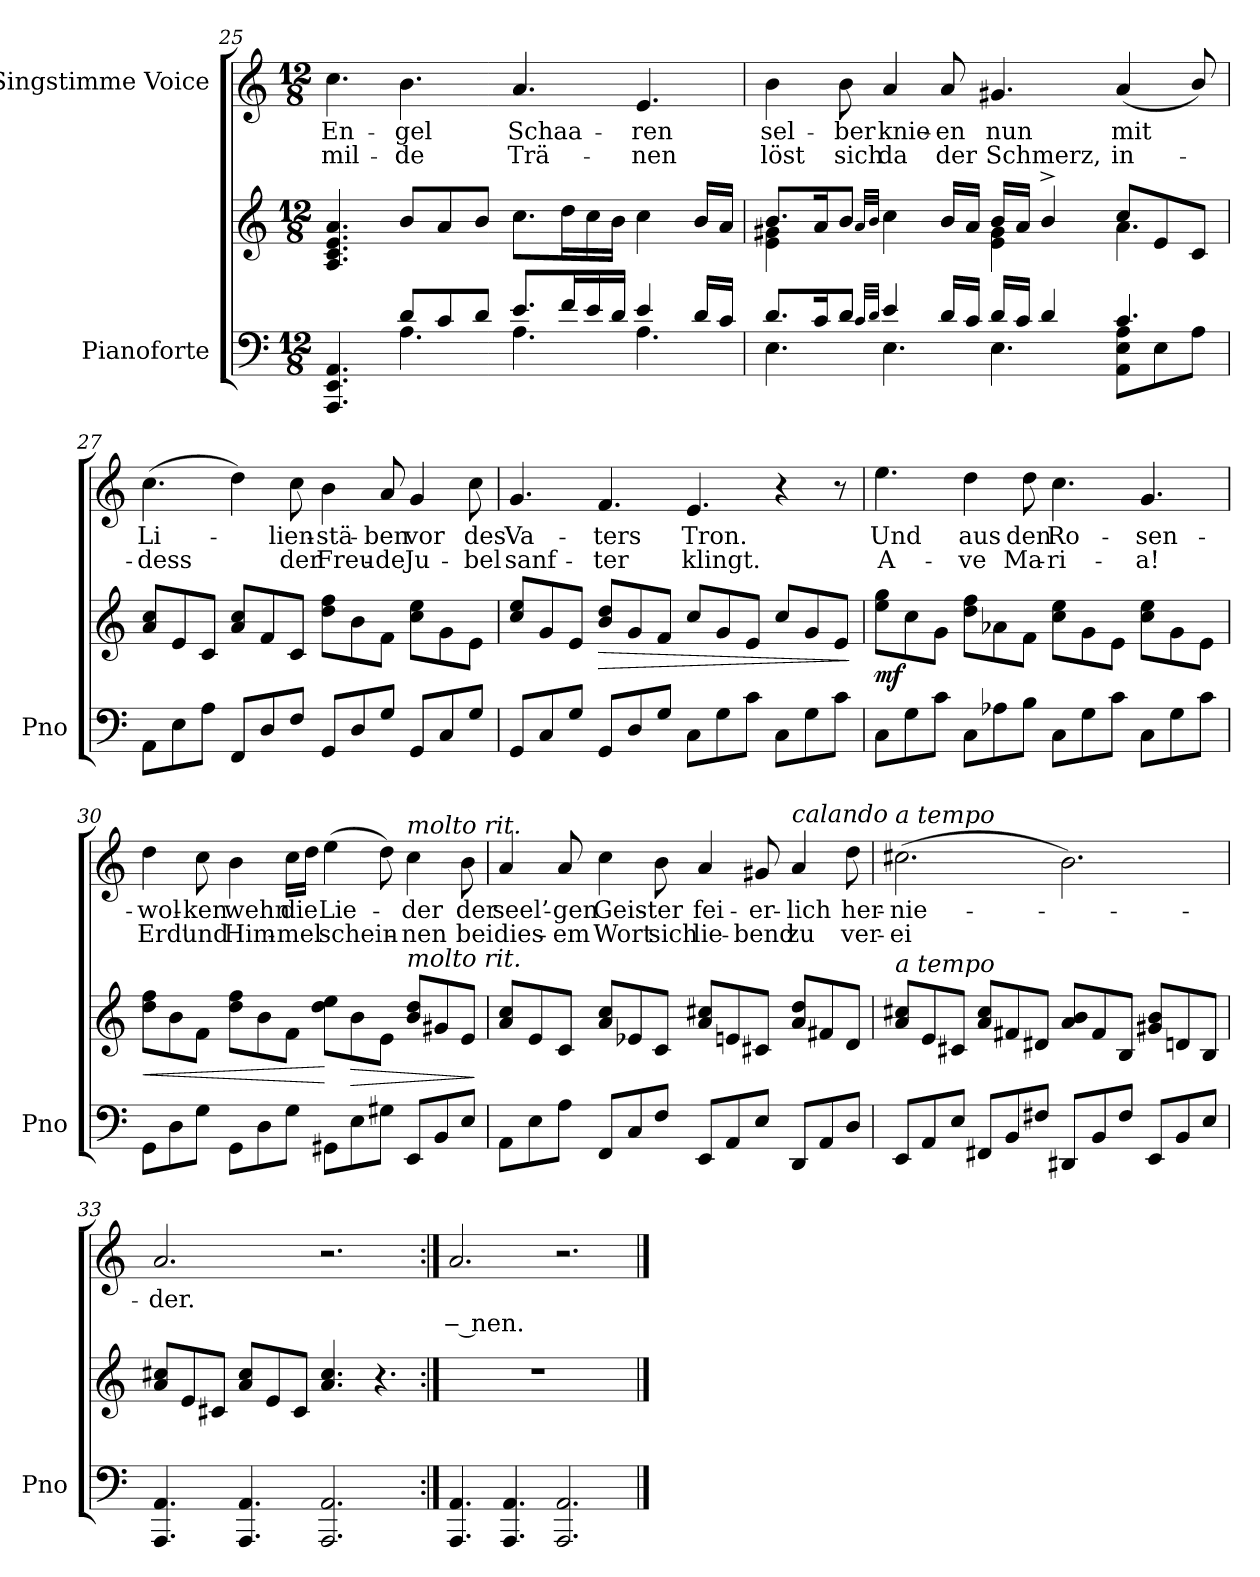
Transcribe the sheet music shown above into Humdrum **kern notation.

**kern	**kern	**dynam	**kern	**text	**text
*part2	*part2	*part2	*part1	*part1	*part1
*staff3	*staff2	*staff2/3	*staff1	*staff1	*staff1
*I"Pianoforte	*	*	*I"Singstimme Voice	*	*
*I'Pno	*	*	*	*	*
*clefF4	*clefG2	*	*clefG2	*	*
*k[]	*k[]	*	*k[]	*	*
*M12/8	*M12/8	*	*M12/8	*	*
=25	=25	=25	=25	=25	=25
*^	*	*	*	*	*
4.AAA/ 4.EE/ 4.AA/	4.ryy	4.A/ 4.c/ 4.e/ 4.a/	.	4.cc\	En-	mil-
8d/L	4.A\	8b/L	.	4.b\	-gel	-de
8c/	.	8a/	.	.	.	.
8d/J	.	8b/J	.	.	.	.
8.e/L	4.A\	8.cc\L	.	4.a/	Schaa-	Trä-
16f/L	.	16dd\L	.	.	.	.
16e/	.	16cc\	.	.	.	.
16d/JJ	.	16b\JJ	.	.	.	.
4e/	4.A\	4cc\	.	4.e/	-ren	-nen
16d/LL	.	16b/LL	.	.	.	.
16c/JJ	.	16a/JJ	.	.	.	.
=26	=26	=26	=26	=26	=26	=26
*	*	*^	*	*	*	*
8.d/L	4.E\	8.b/L	4e\ 4g#X\	.	4b\	sel-	löst
16c/K	.	16a/K	.	.	.	.	.
8d/J	.	8b/J	2ryy	.	8b\	-ber	sich
32qc/LLL	.	32qa/LLL	.	.	.	.	.
32qd/JJJ	.	32qb/JJJ	.	.	.	.	.
4e/	4.E\	4cc\	.	.	4a/	knie-	da
16d/LL	.	16b/LL	.	.	8a/	-en	der
16c/JJ	.	16a/JJ	.	.	.	.	.
16d/LL	4.E\	16b/LL	4e\ 4g#\	.	4.g#X/	nun	Schmerz,
16c/JJ	.	16a/JJ	.	.	.	.	.
4d/	.	4b^/	.	.	.	.	.
.	.	.	8ryy	.	.	.	.
4.c/	8AA\ 8E\ 8A\L	8cc/L	4.a\	.	(4a/	-mit	in-
.	8E\	8e/	.	.	.	.	.
.	8A\J	8c/J	.	.	8b/)	.	.
*v	*v	*	*	*	*	*	*
*	*v	*v	*	*	*	*
=27	=27	=27	=27	=27	=27
8AA\L	8a/ 8cc/L	.	(4.cc\	Li-	-dess
8E\	8e/	.	.	.	.
8A\J	8c/J	.	.	.	.
8FF/L	8a/ 8cc/L	.	4dd\)	.	.
8D/	8f/	.	.	.	.
8F/J	8c/J	.	8cc\	-lien-	der
8GG/L	8dd\ 8ff\L	.	4b\	-stä-	Freu-
8D/	8b\	.	.	.	.
8G/J	8f\J	.	8a/	-ben	-de
8GG/L	8cc\ 8ee\L	.	4g/	vor	Ju-
8C/	8g\	.	.	.	.
8G/J	8e\J	.	8cc\	des	-bel
=28	=28	=28	=28	=28	=28
8GG/L	8cc/ 8ee/L	.	4.g/	Va-	sanf-
8C/	8g/	.	.	.	.
8G/J	8e/J	.	.	.	.
!	!	!LO:HP:b	!	!	!
8GG/L	8b/ 8dd/L	>	4.f/	-ters	-ter
8D/	8g/	.	.	.	.
8G/J	8f/J	.	.	.	.
8C\L	8cc/L	.	4.e/	Tron.	klingt.
8G\	8g/	.	.	.	.
8c\J	8e/J	.	.	.	.
8C\L	8cc/L	.	4r	.	.
8G\	8g/	.	.	.	.
8c\J	8e/J	.	8r	.	.
.	.	]	.	.	.
=29	=29	=29	=29	=29	=29
!	!	!LO:DY:b	!	!	!
8C\L	8ee\ 8gg\L	mf	4.ee\	Und	A-
8G\	8cc\	.	.	.	.
8c\J	8g\J	.	.	.	.
8C\L	8dd\ 8ff\L	.	4dd\	aus	-ve
8A-X\	8a-X\	.	.	.	.
8B\J	8f\J	.	8dd\	den	Ma-
8C\L	8cc\ 8ee\L	.	4.cc\	Ro-	-ri-
8G\	8g\	.	.	.	.
8c\J	8e\J	.	.	.	.
8C\L	8cc\ 8ee\L	.	4.g/	-sen-	-a!
8G\	8g\	.	.	.	.
8c\J	8e\J	.	.	.	.
=30	=30	=30	=30	=30	=30
!	!	!LO:HP:b	!	!	!
8GG\L	8dd\ 8ff\L	<	4dd\	wol-	Erd'
8D\	8b\	.	.	.	.
8G\J	8f\J	.	8cc\	-ken	und
8GG\L	8dd\ 8ff\L	.	4b\	wehn	Him-
8D\	8b\	.	.	.	.
8G\J	8f\J	.	16cc\LL	die	-mel
.	.	.	16dd\JJ	.	.
8GG#X\L	8dd\ 8ee\L	[	(4ee\	Lie-	schein-
!	!	!LO:HP:b	!	!	!
8E\	8b\	>	.	.	.
8G#X\J	8e\J	.	8dd\)	.	.
!	!	!	!LO:TX:a:i:t=molto rit.	!	!
!	!LO:TX:a:i:t=molto rit.	!	!	!	!
8EE/L	8b/ 8dd/L	.	4cc\	-der	-nen
8BB/	8g#X/	.	.	.	.
8E/J	8e/J	.	8b\	der	bei
.	.	]	.	.	.
=31	=31	=31	=31	=31	=31
8AA\L	8a/ 8cc/L	.	4a/	seel’-	dies-
8E\	8e/	.	.	.	.
8A\J	8c/J	.	8a/	-gen	-em
8FF/L	8a/ 8cc/L	.	4cc\	Geis-	Wort
8C/	8e-X/	.	.	.	.
8F/J	8c/J	.	8b\	-ter	sich
8EE/L	8a/ 8cc#X/L	.	4a/	fei-	lie-
8AA/	8en/	.	.	.	.
8E/J	8c#X/J	.	8g#X/	-er-	-bend
!	!	!	!LO:TX:i:t=calando	!	!
8DD/L	8a/ 8dd/L	.	4a/	-lich	zu
8AA/	8f#X/	.	.	.	.
8D/J	8d/J	.	8dd\	her-	ver-
=32	=32	=32	=32	=32	=32
!	!	!	!LO:TX:a:i:t=a tempo	!	!
!	!LO:TX:a:i:t=a tempo	!	!	!	!
8EE/L	8a/ 8cc#X/L	.	(2.cc#X\	-nie-	-ei-
8AA/	8e/	.	.	.	.
8E/J	8c#X/J	.	.	.	.
8FF#X/L	8a/ 8cc#/L	.	.	.	.
8BB/	8f#X/	.	.	.	.
8F#X/J	8d#X/J	.	.	.	.
8DD#X/L	8a/ 8b/L	.	2.b\)	.	.
8BB/	8f#/	.	.	.	.
8F#/J	8B/J	.	.	.	.
8EE/L	8g#X/ 8b/L	.	.	.	.
8BB/	8dn/	.	.	.	.
8E/J	8B/J	.	.	.	.
=33	=33	=33	=33	=33	=33
4.AAA/ 4.AA/	8a/ 8cc#X/L	.	2.a/	-der.	-
.	8e/	.	.	.	.
.	8c#X/J	.	.	.	.
4.AAA/ 4.AA/	8a/ 8cc#/L	.	.	.	.
.	8e/	.	.	.	.
.	8c#/J	.	.	.	.
2.AAA/ 2.AA/	4.a/ 4.cc#/	.	2.r	.	.
.	4.r	.	.	.	.
=34:|!	=34:|!	=34:|!	=34:|!	=34:|!	=34:|!
4.AAA/ 4.AA/	1.r	.	2.a/	.	‒ nen.
4.AAA/ 4.AA/	.	.	.	.	.
2.AAA/ 2.AA/	.	.	2.r	.	.
==	==	==	==	==	==
*-	*-	*-	*-	*-	*-
